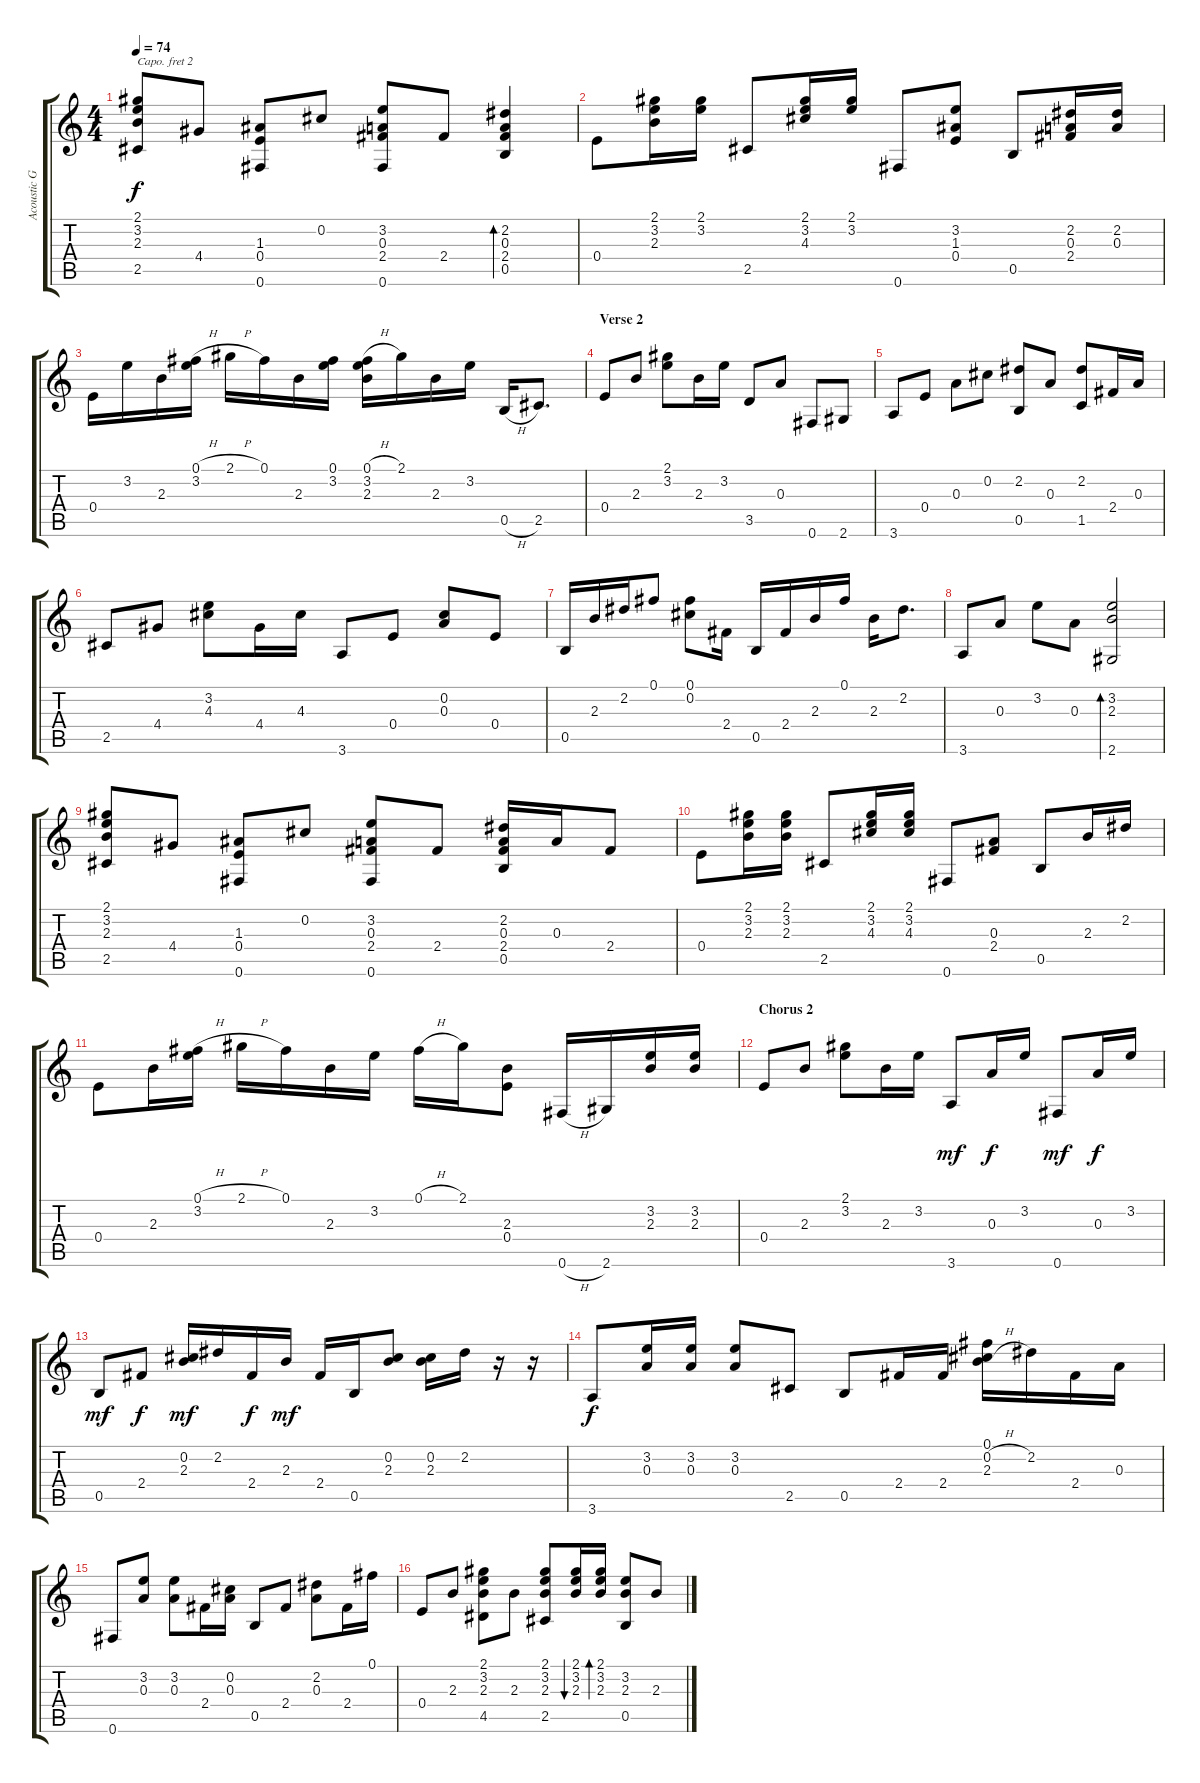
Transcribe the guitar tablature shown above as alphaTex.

\track ("Acoustic Guitar (Capo 2)" "Acoustic G") {instrument acousticguitarsteel}
\staff {score tabs}
\capo 2
\tuning (E4 B3 G3 D3 A2 E2) {hide}
\ts (4 4)
\tempo 74
\clef g2
\ks c
(2.1 3.2 2.3 2.5).8{dy f} 4.4.8 (1.3 0.4 0.6).8 0.2.8 (3.2 0.3 2.4 0.6).8 2.4.8 (2.2 0.3 2.4 0.5).4{bd 120} |
0.4.8 (2.1 3.2 2.3).16 (2.1 3.2).16 2.5.8 (2.1 3.2 4.3).16 (2.1 3.2).16 0.6.8 (3.2 1.3 0.4).8 0.5.8 (2.2 0.3 2.4).16 (2.2 0.3).16 |
0.4.16 3.2.16 2.3.16 (0.1{h} 3.2).16 2.1{h}.16 0.1.16 2.3.16 (0.1 3.2).16 (0.1{h} 3.2 2.3).16 2.1.16 2.3.16 3.2.16 0.5{h}.16 2.5.8{d} |
\section ("" "Verse 2")
0.4.8 2.3.8 (2.1 3.2).8 2.3.16 3.2.16 3.5.8 0.3.8 0.6.8 2.6.8 |
3.6.8 0.4.8 0.3.8 0.2.8 (2.2 0.5).8 0.3.8 (2.2 1.5).8 2.4.16 0.3.16 |
2.5.8 4.4.8 (3.2 4.3).8 4.4.16 4.3.16 3.6.8 0.4.8 (0.2 0.3).8 0.4.8 |
0.5.16 2.3.16 2.2.16 0.1.8 (0.1 0.2).8 2.4.16 0.5.16 2.4.16 2.3.16 0.1.16 2.3.16 2.2.8{d} |
3.6.8 0.3.8 3.2.8 0.3.8 (3.2 2.3 2.6).2{bd 120} |
(2.1 3.2 2.3 2.5).8 4.4.8 (1.3 0.4 0.6).8 0.2.8 (3.2 0.3 2.4 0.6).8 2.4.8 (2.2 0.3 2.4 0.5).16 0.3.16 2.4.8 |
0.4.8 (2.1 3.2 2.3).16 (2.1 3.2 2.3).16 2.5.8 (2.1 3.2 4.3).16 (2.1 3.2 4.3).16 0.6.8 (0.3 2.4).8 0.5.8 2.3.16 2.2.16 |
0.4.8 2.3.16 (0.1{h} 3.2).16 2.1{h}.16 0.1.16 2.3.16 3.2.16 0.1{h}.16 2.1.16 (2.3 0.4).8 0.6{h}.16 2.6.16 (3.2 2.3).16 (3.2 2.3).16 |
\section ("" "Chorus 2")
0.4.8 2.3.8 (2.1 3.2).8 2.3.16 3.2.16 3.6.8{dy mf} 0.3.16{dy f} 3.2.16 0.6.8{dy mf} 0.3.16{dy f} 3.2.16 |
0.5.8{dy mf} 2.4.8{dy f} (0.2 2.3).16{dy mf} 2.2.16 2.4.16{dy f} 2.3.16{dy mf} 2.4.16 0.5.16 (0.2 2.3).8 (0.2 2.3).16 2.2.16 r.16 r.16 |
3.6.8{dy f} (3.2 0.3).16 (3.2 0.3).16 (3.2 0.3).8 2.5.8 0.5.8 2.4.16 2.4.16 (0.1 0.2{h} 2.3).16 2.2.16 2.4.16 0.3.16 |
0.6.8 (3.2 0.3).8 (3.2 0.3).8 2.4.16 (0.2 0.3).16 0.5.8 2.4.8 (2.2 0.3).8 2.4.16 0.1.16 |
0.4.8 2.3.8 (2.1 3.2 2.3 4.5).8 2.3.8 (2.1 3.2 2.3 2.5).8 (2.1 3.2 2.3).16{bu 30} (2.1 3.2 2.3).16{bd 30} (3.2 2.3 0.5).8 2.3.8
